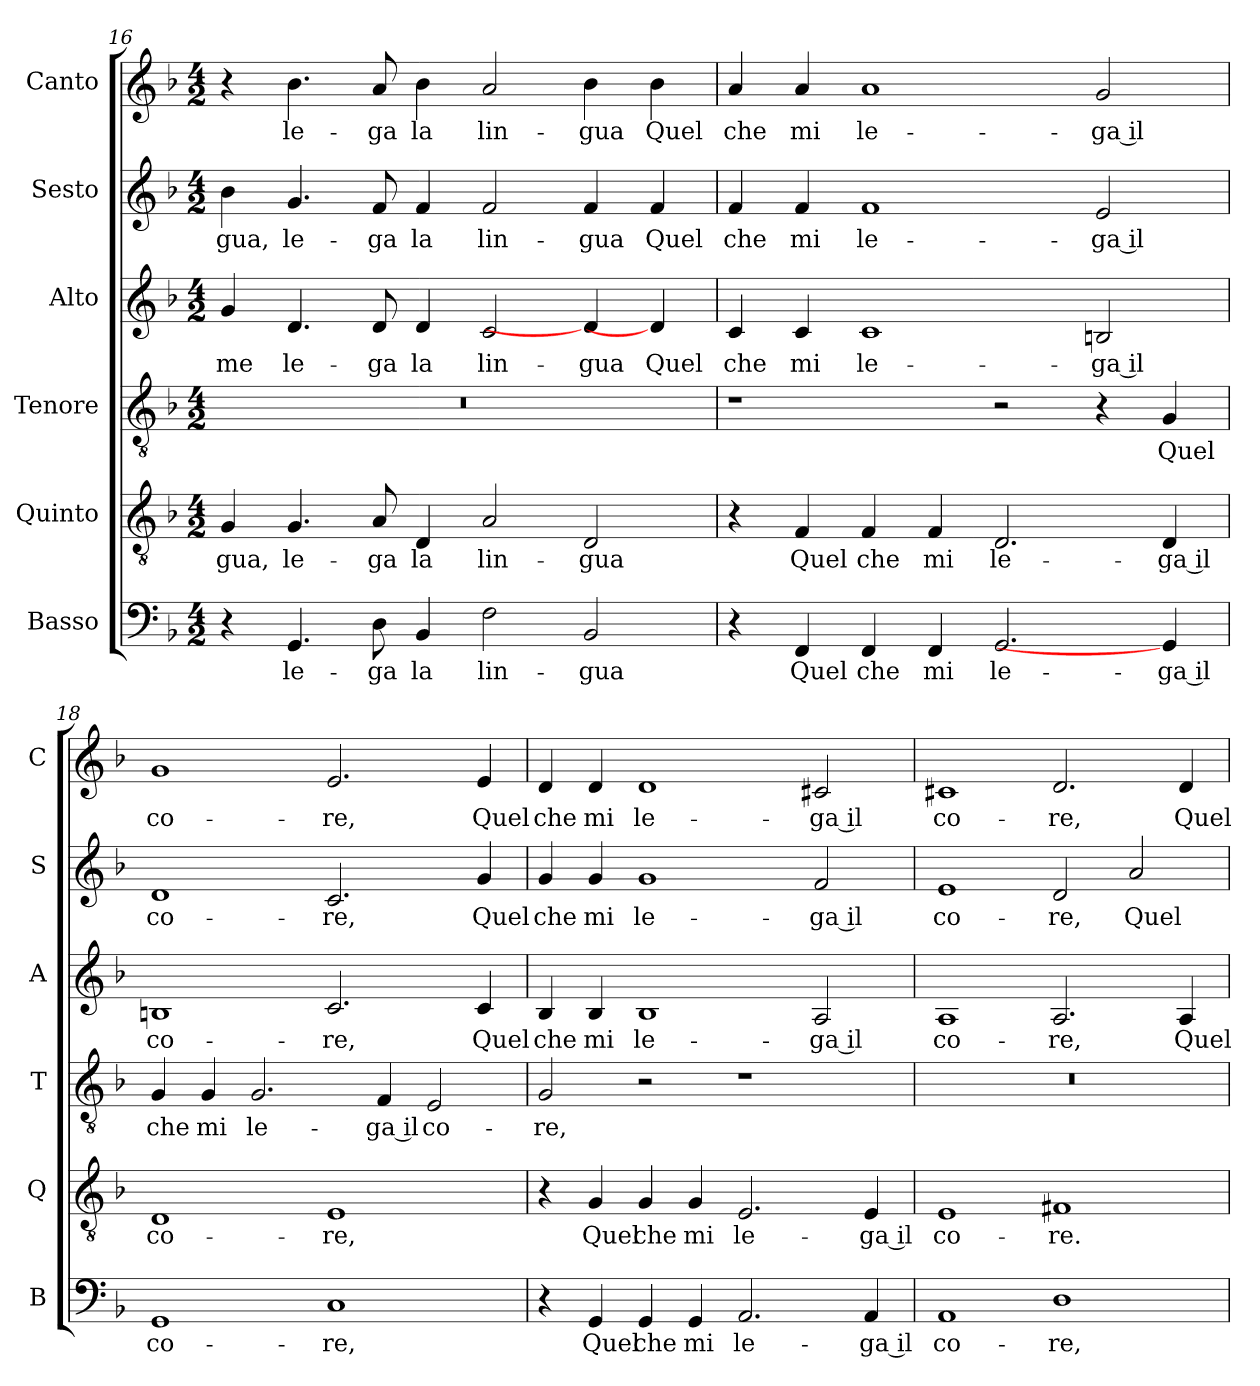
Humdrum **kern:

**kern	**text	**kern	**text	**kern	**text	**kern	**text	**kern	**text	**kern	**text
*part6	*part6	*part5	*part5	*part4	*part4	*part3	*part3	*part2	*part2	*part1	*part1
*staff6	*staff6	*staff5	*staff5	*staff4	*staff4	*staff3	*staff3	*staff2	*staff2	*staff1	*staff1
*I"Basso	*	*I"Quinto	*	*I"Tenore	*	*I"Alto	*	*I"Sesto	*	*I"Canto	*
*I'B	*	*I'Q	*	*I'T	*	*I'A	*	*I'S	*	*I'C	*
*clefF4	*	*clefGv2	*	*clefGv2	*	*clefG2	*	*clefG2	*	*clefG2	*
*k[b-]	*	*k[b-]	*	*k[b-]	*	*k[b-]	*	*k[b-]	*	*k[b-]	*
*d:	*	*d:	*	*d:	*	*d:	*	*d:	*	*d:	*
*M4/2	*	*M4/2	*	*M4/2	*	*M4/2	*	*M4/2	*	*M4/2	*
=16	=16	=16	=16	=16	=16	=16	=16	=16	=16	=16	=16
4r	.	4G	-gua,	0r	.	4g	me	4b-	-gua,	4r	.
4.GG	le-	4.G	le-	.	.	4.d	le-	4.g	le-	4.b-	le-
8D	-ga	8A	-ga	.	.	8d	-ga	8f	-ga	8a	-ga
4BB-	la	4D	la	.	.	4d	la	4f	la	4b-	la
2F	lin-	2A	lin-	.	.	2c	lin-	2f	lin-	2a	lin-
2BB-	-gua	2D	-gua	.	.	4d]	-gua	4f	-gua	4b-	-gua
.	.	.	.	.	.	4d]	Quel	4f	Quel	4b-	Quel
=17	=17	=17	=17	=17	=17	=17	=17	=17	=17	=17	=17
4r	.	4r	.	1r	.	4c	che	4f	che	4a	che
4FF	Quel	4F	Quel	.	.	4c	mi	4f	mi	4a	mi
4FF	che	4F	che	.	.	1c	le-	1f	le-	1a	le-
4FF	mi	4F	mi	.	.	.	.	.	.	.	.
2.GG	le-	2.D	le-	2r	.	.	.	.	.	.	.
.	.	.	.	4r	.	2Bn	-ga il	2e	-ga il	2g	-ga il
4GG]	-ga il	4D	-ga il	4G	Quel	.	.	.	.	.	.
=18	=18	=18	=18	=18	=18	=18	=18	=18	=18	=18	=18
1GG	co-	1D	co-	4G	che	1Bn	co-	1d	co-	1g	co-
.	.	.	.	4G	mi	.	.	.	.	.	.
.	.	.	.	2.G	le-	.	.	.	.	.	.
1C	-re,	1E	-re,	.	.	2.c	-re,	2.c	-re,	2.e	-re,
.	.	.	.	4F	-ga il	.	.	.	.	.	.
.	.	.	.	2E	co-	.	.	.	.	.	.
.	.	.	.	.	.	4c	Quel	4g	Quel	4e	Quel
=19	=19	=19	=19	=19	=19	=19	=19	=19	=19	=19	=19
4r	.	4r	.	2G	-re,	4B-	che	4g	che	4d	che
4GG	Quel	4G	Quel	.	.	4B-	mi	4g	mi	4d	mi
4GG	che	4G	che	2r	.	1B-	le-	1g	le-	1d	le-
4GG	mi	4G	mi	.	.	.	.	.	.	.	.
2.AA	le-	2.E	le-	1r	.	.	.	.	.	.	.
.	.	.	.	.	.	2A	-ga il	2f	-ga il	2c#X	-ga il
4AA	-ga il	4E	-ga il	.	.	.	.	.	.	.	.
=20	=20	=20	=20	=20	=20	=20	=20	=20	=20	=20	=20
1AA	co-	1E	co-	0r	.	1A	co-	1e	co-	1c#X	co-
1D	-re,	1F#X	-re.	.	.	2.A	-re,	2d	-re,	2.d	-re,
.	.	.	.	.	.	.	.	2a	Quel	.	.
.	.	.	.	.	.	4A	Quel	.	.	4d	Quel
=	=	=	=	=	=	=	=	=	=	=	=
*-	*-	*-	*-	*-	*-	*-	*-	*-	*-	*-	*-
